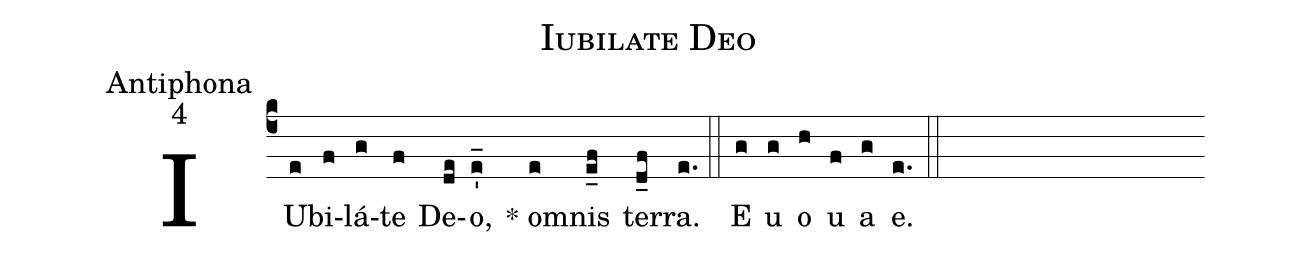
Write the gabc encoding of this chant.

name:Iubilate Deo;
office-part:Antiphona;
mode:4;
%%
(c4) IU(e)bi(f)lá(g)te(f) De(de)o,(e_') * om(e)nis(e_f) ter(d_f)ra.(e.) (::) E(g) u(g) o(h) u(f) a(g) e.(e.) (::)
